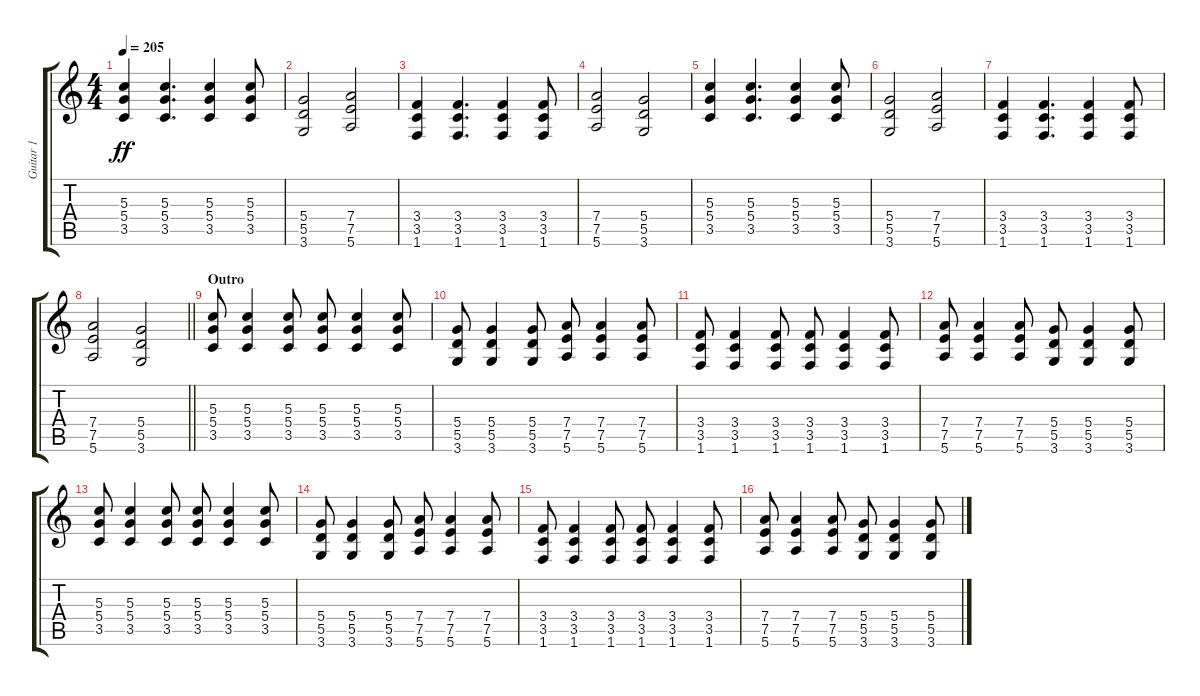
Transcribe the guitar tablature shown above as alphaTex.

\track ("Guitar 1" "Guitar 1") {instrument distortionguitar}
\staff {score tabs}
\tuning (E4 B3 G3 D3 A2 E2) {hide}
\ts (4 4)
\tempo 205
\clef g2
\ks c
(5.3 5.4 3.5).4{dy ff} (5.3 5.4 3.5).4{d} (5.3 5.4 3.5).4 (5.3 5.4 3.5).8 |
(5.4 5.5 3.6).2 (7.4 7.5 5.6).2 |
(3.4 3.5 1.6).4 (3.4 3.5 1.6).4{d} (3.4 3.5 1.6).4 (3.4 3.5 1.6).8 |
(7.4 7.5 5.6).2 (5.4 5.5 3.6).2 |
(5.3 5.4 3.5).4 (5.3 5.4 3.5).4{d} (5.3 5.4 3.5).4 (5.3 5.4 3.5).8 |
(5.4 5.5 3.6).2 (7.4 7.5 5.6).2 |
(3.4 3.5 1.6).4 (3.4 3.5 1.6).4{d} (3.4 3.5 1.6).4 (3.4 3.5 1.6).8 |
\barLineRight lightlight
(7.4 7.5 5.6).2 (5.4 5.5 3.6).2 |
\section ("" "Outro")
(5.3 5.4 3.5).8 (5.3 5.4 3.5).4 (5.3 5.4 3.5).8 (5.3 5.4 3.5).8 (5.3 5.4 3.5).4 (5.3 5.4 3.5).8 |
(5.4 5.5 3.6).8 (5.4 5.5 3.6).4 (5.4 5.5 3.6).8 (7.4 7.5 5.6).8 (7.4 7.5 5.6).4 (7.4 7.5 5.6).8 |
(3.4 3.5 1.6).8 (3.4 3.5 1.6).4 (3.4 3.5 1.6).8 (3.4 3.5 1.6).8 (3.4 3.5 1.6).4 (3.4 3.5 1.6).8 |
(7.4 7.5 5.6).8 (7.4 7.5 5.6).4 (7.4 7.5 5.6).8 (5.4 5.5 3.6).8 (5.4 5.5 3.6).4 (5.4 5.5 3.6).8 |
(5.3 5.4 3.5).8 (5.3 5.4 3.5).4 (5.3 5.4 3.5).8 (5.3 5.4 3.5).8 (5.3 5.4 3.5).4 (5.3 5.4 3.5).8 |
(5.4 5.5 3.6).8 (5.4 5.5 3.6).4 (5.4 5.5 3.6).8 (7.4 7.5 5.6).8 (7.4 7.5 5.6).4 (7.4 7.5 5.6).8 |
(3.4 3.5 1.6).8 (3.4 3.5 1.6).4 (3.4 3.5 1.6).8 (3.4 3.5 1.6).8 (3.4 3.5 1.6).4 (3.4 3.5 1.6).8 |
(7.4 7.5 5.6).8 (7.4 7.5 5.6).4 (7.4 7.5 5.6).8 (5.4 5.5 3.6).8 (5.4 5.5 3.6).4 (5.4 5.5 3.6).8
